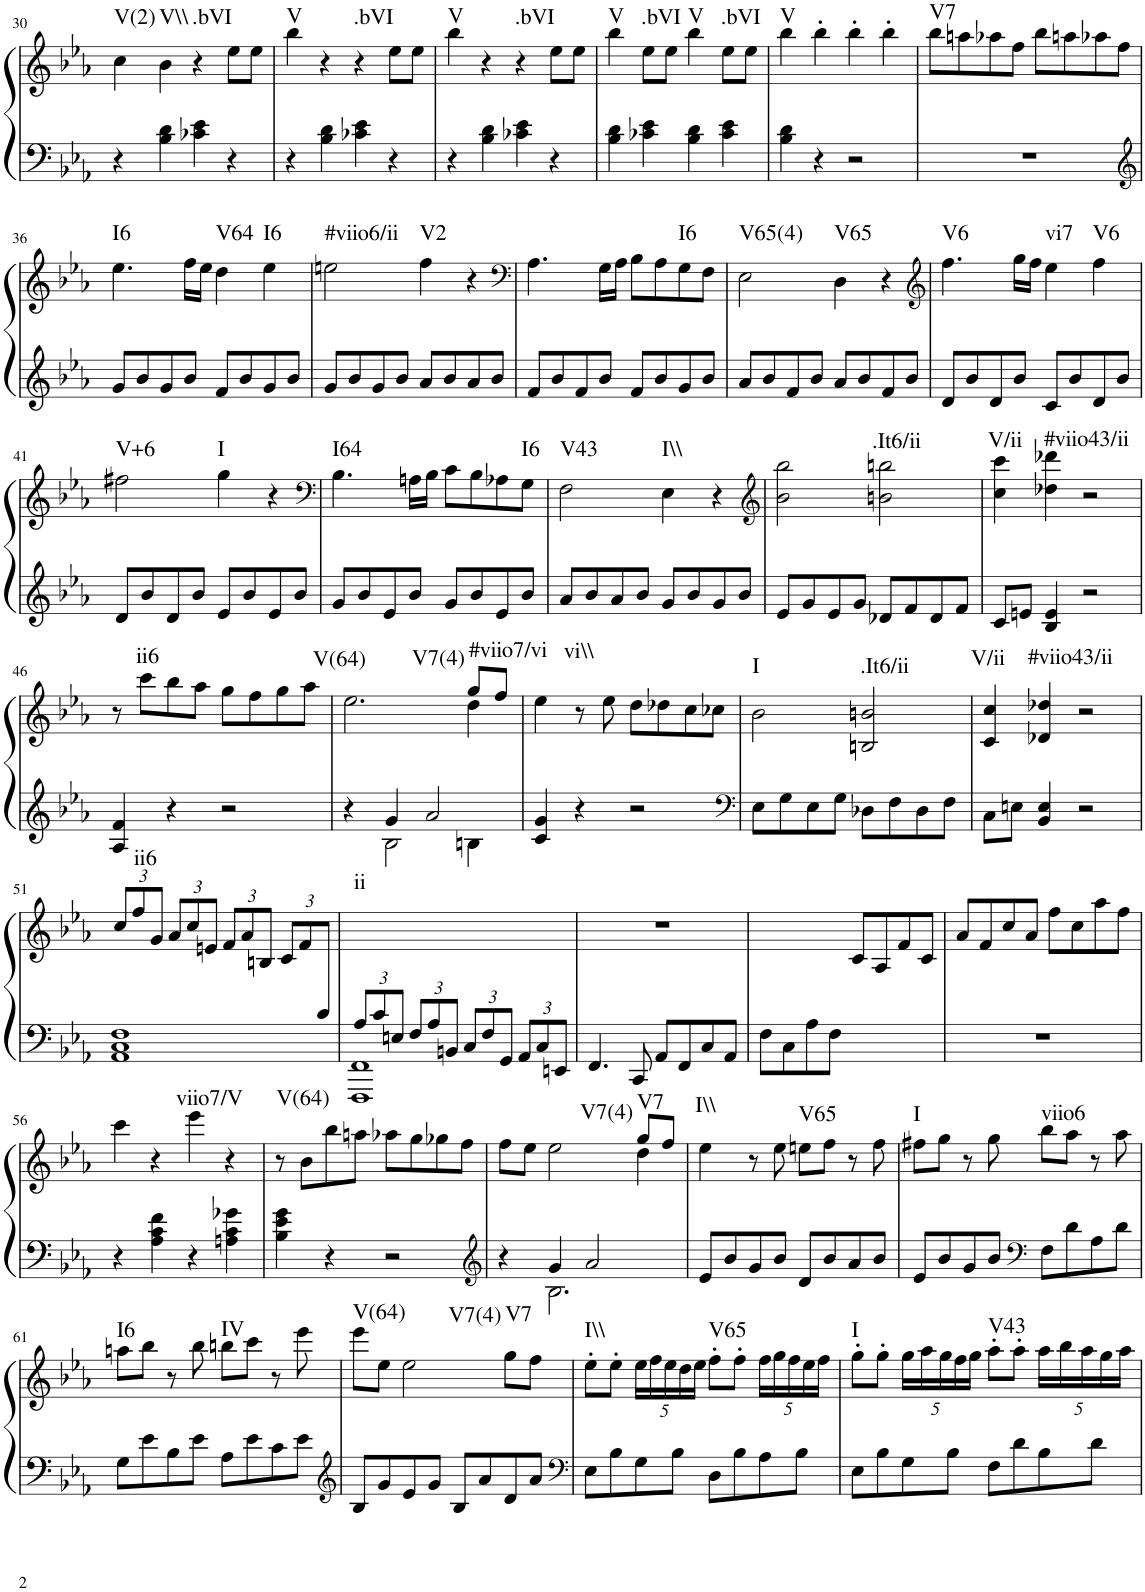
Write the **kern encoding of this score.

**kern	**kern	**harte
*part1	*part1	*part1
*staff2	*staff1	*
*I"Piano	*	*
*I'Pno.	*	*
!!LO:PB:g=z
*clefF4	*clefG2	*
*k[b-e-a-]	*k[b-e-a-]	*
*M4/4	*M4/4	*
*met(c)	*met(c)	*
=30	=30	=30
!	!	!LO:H:kt=V(2)
4r	4cc\	N
!	!	!LO:H:kt=V\\
4B-\ 4d\	4b-\	N
!	!	!LO:H:kt=.bVI
4c-X\ 4e-\	4r	N
4r	8ee-\L	.
.	8ee-\J	.
=31	=31	=31
!	!	!LO:H:kt=V
4r	4bb-\	N
4B-\ 4d\	4r	.
!	!	!LO:H:kt=.bVI
4c-X\ 4e-\	4r	N
4r	8ee-\L	.
.	8ee-\J	.
=32	=32	=32
!	!	!LO:H:kt=V
4r	4bb-\	N
4B-\ 4d\	4r	.
!	!	!LO:H:kt=.bVI
4c-X\ 4e-\	4r	N
4r	8ee-\L	.
.	8ee-\J	.
=33	=33	=33
!	!	!LO:H:kt=V
4B-\ 4d\	4bb-\	N
!	!	!LO:H:kt=.bVI
4c-X\ 4e-\	8ee-\L	N
.	8ee-\J	.
!	!	!LO:H:kt=V
4B-\ 4d\	4bb-\	N
!	!	!LO:H:kt=.bVI
4c-\ 4e-\	8ee-\L	N
.	8ee-\J	.
=34	=34	=34
!	!	!LO:H:kt=V
4B-\ 4d\	4bb-\	N
4r	4bb-'\	.
2r	4bb-'\	.
.	4bb-'\	.
=35	=35	=35
!	!	!LO:H:kt=V7
1r	8bb-\L	N
.	8aan\	.
.	8aa-X\	.
.	8ff\J	.
.	8bb-\L	.
.	8aan\	.
.	8aa-X\	.
.	8ff\J	.
!!LO:LB:g=z
=36	=36	=36
*clefG2	*	*
!	!	!LO:H:kt=I6
8g/L	4.ee-\	N
8b-/	.	.
8g/	.	.
8b-/J	16ff\LL	.
.	16ee-\JJ	.
!	!	!LO:H:kt=V64
8f/L	4dd\	N
8b-/	.	.
!	!	!LO:H:kt=I6
8g/	4ee-\	N
8b-/J	.	.
=37	=37	=37
!	!	!LO:H:kt=#viio6/ii
8g/L	2een\	N
8b-/	.	.
8g/	.	.
8b-/J	.	.
!	!	!LO:H:kt=V2
8a-/L	4ff\	N
8b-/	.	.
8a-/	4r	.
8b-/J	.	.
=38	=38	=38
*	*clefF4	*
8f/L	4.A-\	.
8b-/	.	.
8f/	.	.
8b-/J	16G\LL	.
.	16A-\JJ	.
8f/L	8B-\L	.
8b-/	8A-\	.
!	!	!LO:H:kt=I6
8g/	8G\	N
8b-/J	8F\J	.
=39	=39	=39
!	!	!LO:H:kt=V65(4)
8a-/L	2E-\	N
8b-/	.	.
8f/	.	.
8b-/J	.	.
!	!	!LO:H:kt=V65
8a-/L	4D\	N
8b-/	.	.
8f/	4r	.
8b-/J	.	.
=40	=40	=40
*	*clefG2	*
!	!	!LO:H:kt=V6
8d/L	4.ff\	N
8b-/	.	.
8d/	.	.
8b-/J	16gg\LL	.
.	16ff\JJ	.
!	!	!LO:H:kt=vi7
8c/L	4ee-\	N
8b-/	.	.
!	!	!LO:H:kt=V6
8d/	4ff\	N
8b-/J	.	.
!!LO:LB:g=z
=41	=41	=41
!	!	!LO:H:kt=V+6
8d/L	2ff#X\	N
8b-/	.	.
8d/	.	.
8b-/J	.	.
!	!	!LO:H:kt=I
8e-/L	4gg\	N
8b-/	.	.
8e-/	4r	.
8b-/J	.	.
=42	=42	=42
*	*clefF4	*
!	!	!LO:H:kt=I64
8g/L	4.B-\	N
8b-/	.	.
8e-/	.	.
8b-/J	16An\LL	.
.	16B-\JJ	.
8g/L	8c\L	.
8b-/	8B-\	.
8e-/	8A-X\	.
!	!	!LO:H:kt=I6
8b-/J	8G\J	N
=43	=43	=43
!	!	!LO:H:kt=V43
8a-/L	2F\	N
8b-/	.	.
8a-/	.	.
8b-/J	.	.
!	!	!LO:H:kt=I\\
8g/L	4E-\	N
8b-/	.	.
8g/	4r	.
8b-/J	.	.
=44	=44	=44
*	*clefG2	*
8e-/L	2b-\ 2bb-\	.
8g/	.	.
8e-/	.	.
8g/J	.	.
!	!	!LO:H:kt=.It6/ii
8d-X/L	2bn\ 2bbn\	N
8f/	.	.
8d-/	.	.
8f/J	.	.
=45	=45	=45
!	!	!LO:H:kt=V/ii
8c/L	4cc\ 4ccc\	N
8en/J	.	.
!	!	!LO:H:kt=#viio43/ii
4B-/ 4e/	4dd-X\ 4ddd-X\	N
2r	2r	.
!!LO:LB:g=z
=46	=46	=46
!	!	!LO:H:kt=ii6
4A-/ 4f/	8r	N
.	8ccc\L	.
4r	8bb-\	.
.	8aa-\J	.
2r	8gg\L	.
.	8ff\	.
.	8gg\	.
.	8aa-\J	.
=47	=47	=47
*^	*^	*
!	!	!	!	!LO:H:n=1:kt=V(64)
!	!	!	!	!LO:H:n=2:kt=V7(4)
4r	4ryy	2.ee-\	2.ryy	N N
4g/	2B-\	.	.	.
2a-/	.	.	.	.
!	!	!	!	!LO:H:kt=#viio7/vi
.	4Bn\	8gg/L	4dd\	N
.	.	8ff/J	.	.
*v	*v	*	*	*
*	*v	*v	*
=48	=48	=48
!	!	!LO:H:kt=vi\\
4c/ 4g/	4ee-\	N
4r	8r	.
.	8ee-\	.
2r	8dd\L	.
.	8dd-X\	.
.	8cc\	.
.	8cc-X\J	.
=49	=49	=49
*clefF4	*	*
!	!	!LO:H:kt=I
8E-\L	2b-\	N
8G\	.	.
8E-\	.	.
8G\J	.	.
!	!	!LO:H:kt=.It6/ii
8D-X\L	2Bn/ 2bn/	N
8F\	.	.
8D-\	.	.
8F\J	.	.
=50	=50	=50
!	!	!LO:H:kt=V/ii
8C\L	4c/ 4cc/	N
8En\J	.	.
!	!	!LO:H:kt=#viio43/ii
4BB-/ 4E/	4d-X/ 4dd-X/	N
2r	2r	.
!!LO:LB:g=z
=51	=51	=51
*	*Xbrackettup	*
!	!	!LO:H:kt=ii6
1AA- 1C 1F	12cc/L	N
.	12ff/	.
.	12g/J	.
.	12a-/L	.
.	12cc/	.
.	12en/J	.
.	12f/L	.
.	12a-/	.
.	12Bn/J	.
.	12c/L	.
.	12f/	.
.	12G/J	.
=52	=52	=52
*Xbrackettup	*	*
*^	*	*
!	!	!	!LO:H:kt=ii
12A-/L	1FFF 1FF	1ryy	N
12c/	.	.	.
12En/J	.	.	.
12F/L	.	.	.
12A-/	.	.	.
12BBn/J	.	.	.
12C/L	.	.	.
12F/	.	.	.
12GG/J	.	.	.
12AA-/L	.	.	.
12C/	.	.	.
12EEn/J	.	.	.
*v	*v	*	*
=53	=53	=53
4.FF/	1r	.
8CC/	.	.
8AA-/L	.	.
8FF/	.	.
8C/	.	.
8AA-/J	.	.
=54	=54	=54
8F\L	2ryy	.
8C\	.	.
8A-\	.	.
8F\J	.	.
2ryy	8c/L	.
.	8A-/	.
.	8f/	.
.	8c/J	.
=55	=55	=55
1r	8a-/L	.
.	8f/	.
.	8cc/	.
.	8a-/J	.
.	8ff\L	.
.	8cc\	.
.	8aa-\	.
.	8ff\J	.
!!LO:LB:g=z
=56	=56	=56
4r	4ccc\	.
4A-\ 4c\ 4f\	4r	.
!	!	!LO:H:kt=viio7/V
4r	4eee-\	N
4An\ 4c\ 4g-X\	4r	.
=57	=57	=57
!	!	!LO:H:kt=V(64)
4B-\ 4e-\ 4g\	8r	N
.	8b-\L	.
4r	8bb-\	.
.	8aan\J	.
2r	8aa-X\L	.
.	8gg\	.
.	8gg-X\	.
.	8ff\J	.
=58	=58	=58
*clefG2	*	*
*^	*^	*
4r	4ryy	8ff\L	2.ryy	.
.	.	8ee-\J	.	.
!	!	!	!	!LO:H:kt=V7(4)
4g/	2.B-\	2ee-\	.	N
2a-/	.	.	.	.
!	!	!	!	!LO:H:kt=V7
.	.	8gg/L	4dd\	N
.	.	8ff/J	.	.
*v	*v	*	*	*
*	*v	*v	*
=59	=59	=59
!	!	!LO:H:kt=I\\
8e-/L	4ee-\	N
8b-/	.	.
8g/	8r	.
8b-/J	8ee-\	.
!	!	!LO:H:kt=V65
8d/L	8een\L	N
8b-/	8ff\J	.
8a-/	8r	.
8b-/J	8ff\	.
=60	=60	=60
!	!	!LO:H:kt=I
8e-/L	8ff#X\L	N
8b-/	8gg\J	.
8g/	8r	.
8b-/J	8gg\	.
*clefF4	*	*
!	!	!LO:H:kt=viio6
8F\L	8bb-\L	N
8d\	8aa-\J	.
8A-\	8r	.
8d\J	8aa-\	.
!!LO:LB:g=z
=61	=61	=61
!	!	!LO:H:kt=I6
8G\L	8aan\L	N
8e-\	8bb-\J	.
8B-\	8r	.
8e-\J	8bb-\	.
!	!	!LO:H:kt=IV
8A-\L	8bbn\L	N
8e-\	8ccc\J	.
8c\	8r	.
8e-\J	8eee-\	.
=62	=62	=62
*clefG2	*	*
!	!	!LO:H:kt=V(64)
8B-/L	8eee-\L	N
8g/	8ee-\J	.
!	!	!LO:H:kt=V7(4)
8e-/	2ee-\	N
8g/J	.	.
8B-/L	.	.
8a-/	.	.
!	!	!LO:H:kt=V7
8d/	8gg\L	N
8a-/J	8ff\J	.
=63	=63	=63
*clefF4	*	*
!	!	!LO:H:kt=I\\
8E-\L	8ee-'\L	N
8B-\	8ee-'\J	.
8G\	20ee-\LL	.
.	20ff\	.
.	20ee-\	.
8B-\J	.	.
.	20dd\	.
.	20ee-\JJ	.
!	!	!LO:H:kt=V65
8D\L	8ff'\L	N
8B-\	8ff'\J	.
8A-\	20ff\LL	.
.	20gg\	.
.	20ff\	.
8B-\J	.	.
.	20ee-\	.
.	20ff\JJ	.
=64	=64	=64
!	!	!LO:H:kt=I
8E-\L	8gg'\L	N
8B-\	8gg'\J	.
8G\	20gg\LL	.
.	20aa-\	.
.	20gg\	.
8B-\J	.	.
.	20ff\	.
.	20gg\JJ	.
!	!	!LO:H:kt=V43
8F\L	8aa-'\L	N
8d\	8aa-'\J	.
8B-\	20aa-\LL	.
.	20bb-\	.
.	20aa-\	.
8d\J	.	.
.	20gg\	.
.	20aa-\JJ	.
=	=	=
*-	*-	*-
